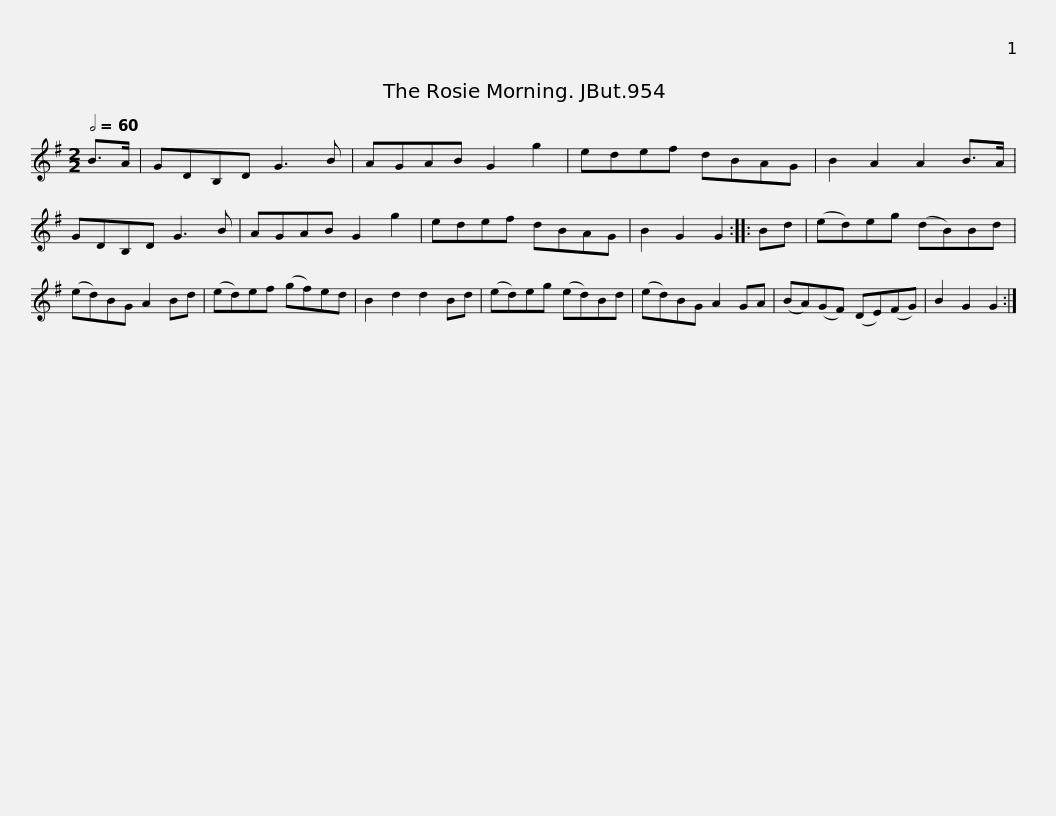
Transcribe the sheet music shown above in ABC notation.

X:1
L:1/8
Q:1/2=60
M:2/2
I:linebreak $
K:G
V:1 treble
V:1
 B>A | GDB,D G3 B | AGAB G2 g2 | edef dBAG | B2 A2 A2 B>A | %5
 GDB,D G3 B | AGAB G2 g2 |$ edef dBAG | B2 G2 G2 :: Bd | %10
 (ed)eg (dB)Bd | (ed)BG A2 Bd | (ed)ef (gf)ed | B2 d2 d2 Bd |$ (ed)eg (ed)Bd | %15
 (ed)BG A2 GA | (BA)(GF) (DE)(FG) | B2 G2 G2 :| %18
